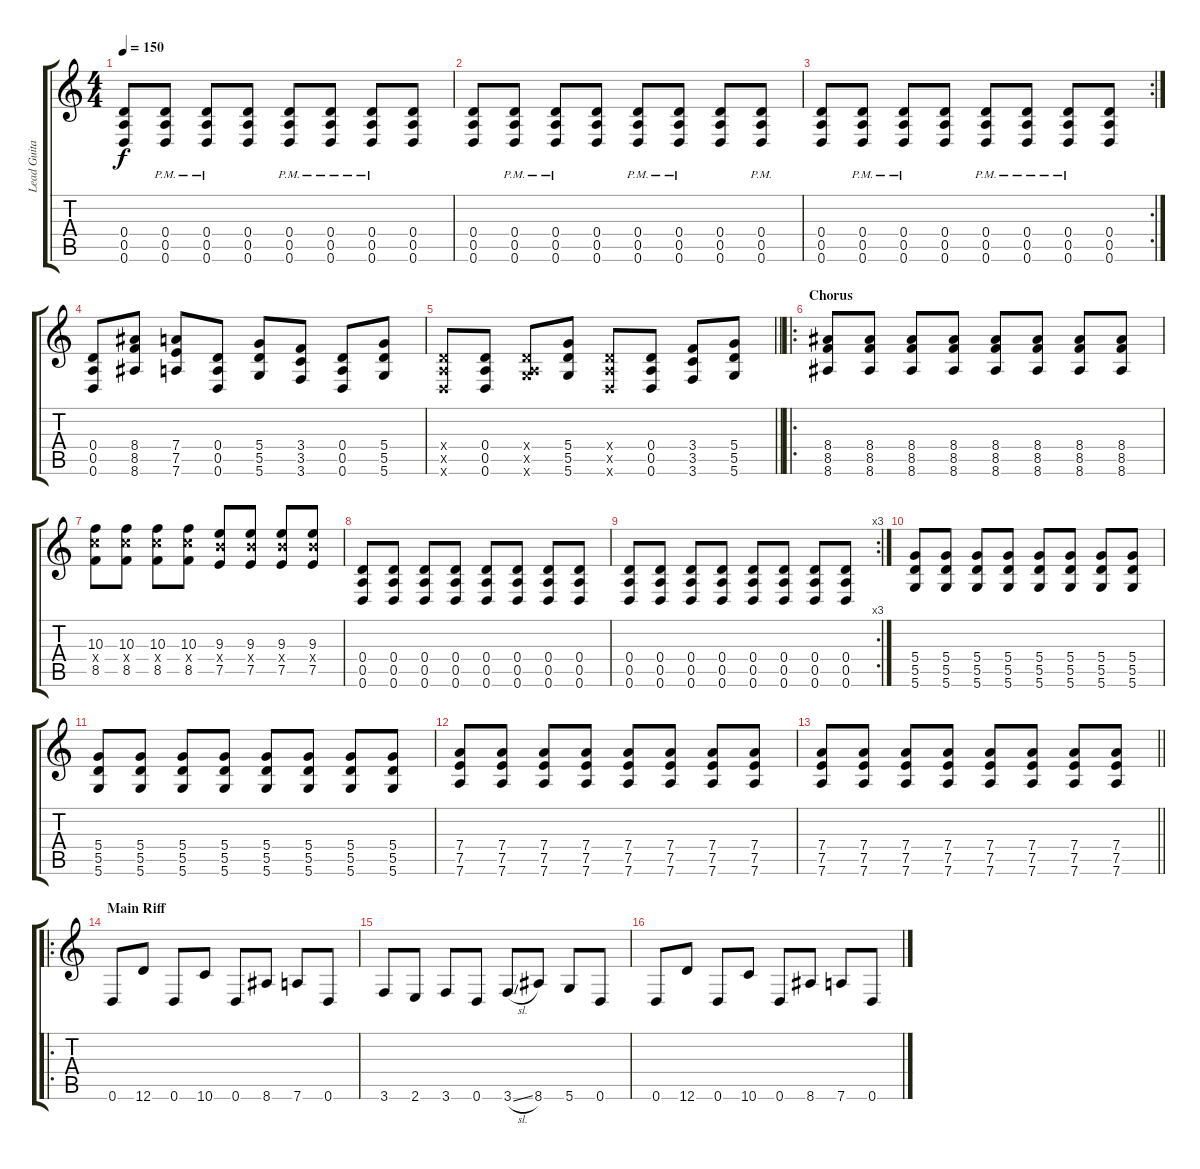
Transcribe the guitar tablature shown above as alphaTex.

\track ("Lead Guitar" "Lead Guita") {instrument distortionguitar}
\staff {score tabs}
\tuning (E4 B3 G3 D3 A2 D2) {hide}
\ts (4 4)
\tempo 150
\clef g2
\ks c
(0.4 0.5 0.6).8{dy f} (0.4{pm} 0.5{pm} 0.6{pm}).8 (0.4{pm} 0.5{pm} 0.6{pm}).8 (0.4 0.5 0.6).8 (0.4{pm} 0.5{pm} 0.6{pm}).8 (0.4{pm} 0.5{pm} 0.6{pm}).8 (0.4{pm} 0.5{pm} 0.6{pm}).8 (0.4 0.5 0.6).8 |
(0.4 0.5 0.6).8 (0.4{pm} 0.5{pm} 0.6{pm}).8 (0.4{pm} 0.5{pm} 0.6{pm}).8 (0.4 0.5 0.6).8 (0.4{pm} 0.5{pm} 0.6{pm}).8 (0.4{pm} 0.5{pm} 0.6{pm}).8 (0.4 0.5 0.6).8 (0.4{pm} 0.5{pm} 0.6{pm}).8 |
\rc 2
(0.4 0.5 0.6).8 (0.4{pm} 0.5{pm} 0.6{pm}).8 (0.4{pm} 0.5{pm} 0.6{pm}).8 (0.4 0.5 0.6).8 (0.4{pm} 0.5{pm} 0.6{pm}).8 (0.4{pm} 0.5{pm} 0.6{pm}).8 (0.4{pm} 0.5{pm} 0.6{pm}).8 (0.4 0.5 0.6).8 |
(0.4 0.5 0.6).8 (8.4 8.5 8.6).8 (7.4 7.5 7.6).8 (0.4 0.5 0.6).8 (5.4 5.5 5.6).8 (3.4 3.5 3.6).8 (0.4 0.5 0.6).8 (5.4 5.5 5.6).8 |
\barLineRight lightlight
(0.4{x} 0.5{x} 0.6{x}).8 (0.4 0.5 0.6).8 (0.4{x} 0.5{x} 5.6{x}).8 (5.4 5.5 5.6).8 (0.4{x} 0.5{x} 0.6{x}).8 (0.4 0.5 0.6).8 (3.4 3.5 3.6).8 (5.4 5.5 5.6).8 |
\ro
\section ("" "Chorus")
(8.4 8.5 8.6).8 (8.4 8.5 8.6).8 (8.4 8.5 8.6).8 (8.4 8.5 8.6).8 (8.4 8.5 8.6).8 (8.4 8.5 8.6).8 (8.4 8.5 8.6).8 (8.4 8.5 8.6).8 |
(10.3 10.4{x} 8.5).8 (10.3 10.4{x} 8.5).8 (10.3 10.4{x} 8.5).8 (10.3 10.4{x} 8.5).8 (9.3 9.4{x} 7.5).8 (9.3 9.4{x} 7.5).8 (9.3 9.4{x} 7.5).8 (9.3 9.4{x} 7.5).8 |
(0.4 0.5 0.6).8 (0.4 0.5 0.6).8 (0.4 0.5 0.6).8 (0.4 0.5 0.6).8 (0.4 0.5 0.6).8 (0.4 0.5 0.6).8 (0.4 0.5 0.6).8 (0.4 0.5 0.6).8 |
\rc 3
(0.4 0.5 0.6).8 (0.4 0.5 0.6).8 (0.4 0.5 0.6).8 (0.4 0.5 0.6).8 (0.4 0.5 0.6).8 (0.4 0.5 0.6).8 (0.4 0.5 0.6).8 (0.4 0.5 0.6).8 |
(5.4 5.5 5.6).8 (5.4 5.5 5.6).8 (5.4 5.5 5.6).8 (5.4 5.5 5.6).8 (5.4 5.5 5.6).8 (5.4 5.5 5.6).8 (5.4 5.5 5.6).8 (5.4 5.5 5.6).8 |
(5.4 5.5 5.6).8 (5.4 5.5 5.6).8 (5.4 5.5 5.6).8 (5.4 5.5 5.6).8 (5.4 5.5 5.6).8 (5.4 5.5 5.6).8 (5.4 5.5 5.6).8 (5.4 5.5 5.6).8 |
(7.4 7.5 7.6).8 (7.4 7.5 7.6).8 (7.4 7.5 7.6).8 (7.4 7.5 7.6).8 (7.4 7.5 7.6).8 (7.4 7.5 7.6).8 (7.4 7.5 7.6).8 (7.4 7.5 7.6).8 |
\barLineRight lightlight
(7.4 7.5 7.6).8 (7.4 7.5 7.6).8 (7.4 7.5 7.6).8 (7.4 7.5 7.6).8 (7.4 7.5 7.6).8 (7.4 7.5 7.6).8 (7.4 7.5 7.6).8 (7.4 7.5 7.6).8 |
\ro
\section ("" "Main Riff")
0.6.8 12.6.8 0.6.8 10.6.8 0.6.8 8.6.8 7.6.8 0.6.8 |
3.6.8 2.6.8 3.6.8 0.6.8 3.6{sl}.8 8.6.8 5.6.8 0.6.8 |
0.6.8 12.6.8 0.6.8 10.6.8 0.6.8 8.6.8 7.6.8 0.6.8
